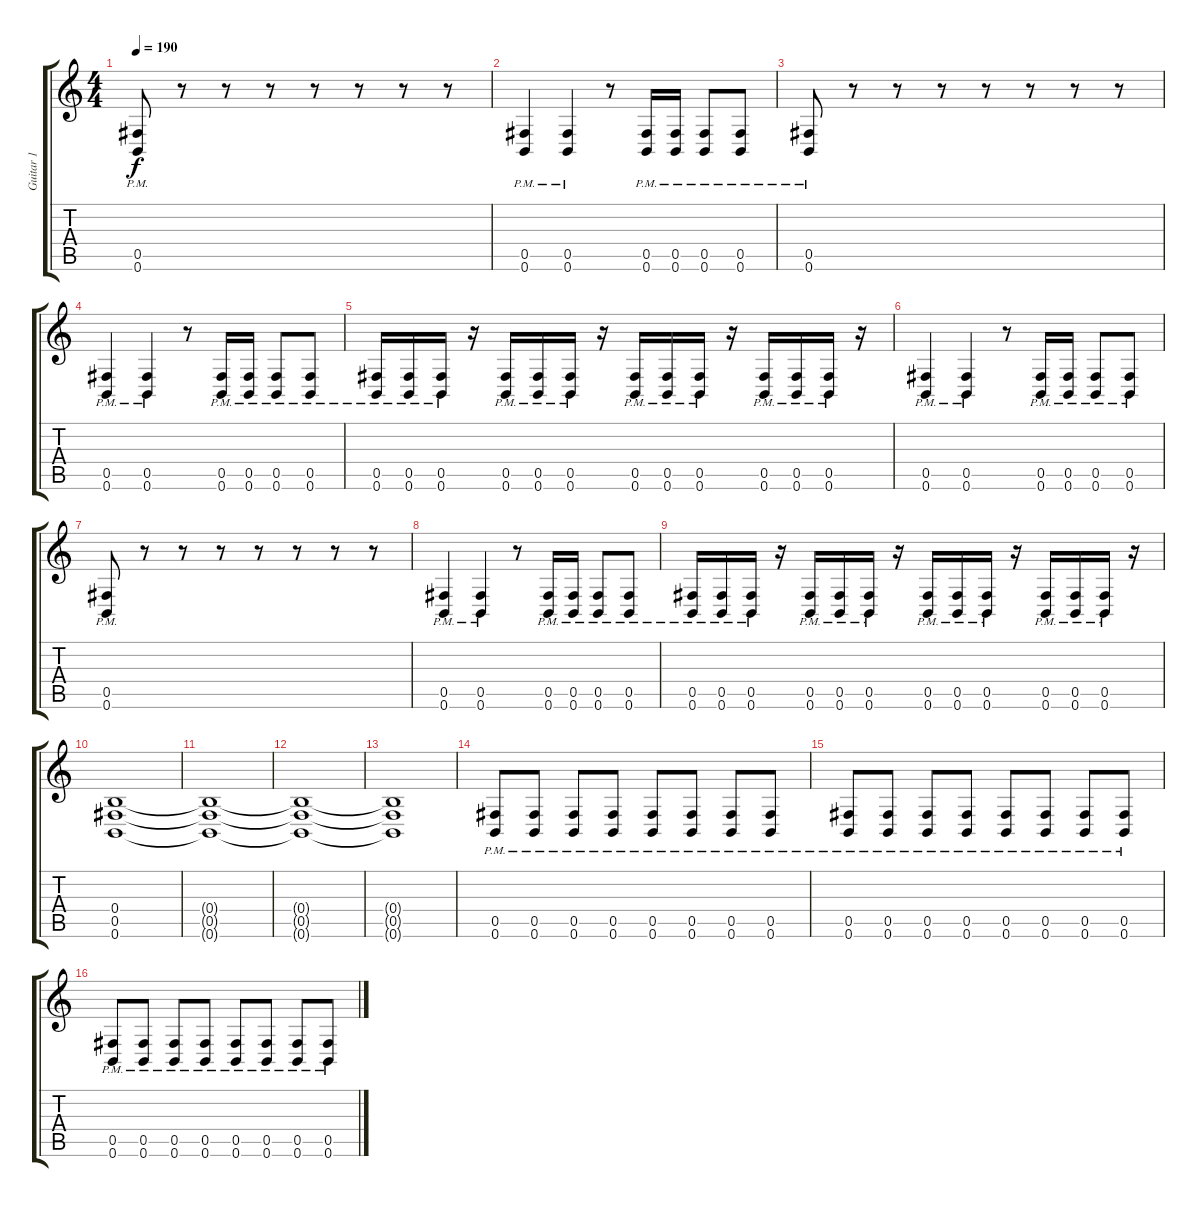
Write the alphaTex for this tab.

\track ("Guitar 1" "Guitar 1") {instrument distortionguitar}
\staff {score tabs}
\tuning (Db4 Ab3 E3 B2 Gb2 B1) {hide}
\ts (4 4)
\tempo 190
\clef g2
\ks c
(0.5{pm} 0.6{pm}).8{dy f} r.8 r.8 r.8 r.8 r.8 r.8 r.8 |
(0.5{pm} 0.6{pm}).4 (0.5{pm} 0.6{pm}).4 r.8 (0.5{pm} 0.6{pm}).16 (0.5{pm} 0.6{pm}).16 (0.5{pm} 0.6{pm}).8 (0.5{pm} 0.6{pm}).8 |
(0.5{pm} 0.6{pm}).8 r.8 r.8 r.8 r.8 r.8 r.8 r.8 |
(0.5{pm} 0.6{pm}).4 (0.5{pm} 0.6{pm}).4 r.8 (0.5{pm} 0.6{pm}).16 (0.5{pm} 0.6{pm}).16 (0.5{pm} 0.6{pm}).8 (0.5{pm} 0.6{pm}).8 |
(0.5{pm} 0.6{pm}).16 (0.5{pm} 0.6{pm}).16 (0.5{pm} 0.6{pm}).16 r.16 (0.5{pm} 0.6{pm}).16 (0.5{pm} 0.6{pm}).16 (0.5{pm} 0.6{pm}).16 r.16 (0.5{pm} 0.6{pm}).16 (0.5{pm} 0.6{pm}).16 (0.5{pm} 0.6{pm}).16 r.16 (0.5{pm} 0.6{pm}).16 (0.5{pm} 0.6{pm}).16 (0.5{pm} 0.6{pm}).16 r.16 |
(0.5{pm} 0.6{pm}).4 (0.5{pm} 0.6{pm}).4 r.8 (0.5{pm} 0.6{pm}).16 (0.5{pm} 0.6{pm}).16 (0.5{pm} 0.6{pm}).8 (0.5{pm} 0.6{pm}).8 |
(0.5{pm} 0.6{pm}).8 r.8 r.8 r.8 r.8 r.8 r.8 r.8 |
(0.5{pm} 0.6{pm}).4 (0.5{pm} 0.6{pm}).4 r.8 (0.5{pm} 0.6{pm}).16 (0.5{pm} 0.6{pm}).16 (0.5{pm} 0.6{pm}).8 (0.5{pm} 0.6{pm}).8 |
(0.5{pm} 0.6{pm}).16 (0.5{pm} 0.6{pm}).16 (0.5{pm} 0.6{pm}).16 r.16 (0.5{pm} 0.6{pm}).16 (0.5{pm} 0.6{pm}).16 (0.5{pm} 0.6{pm}).16 r.16 (0.5{pm} 0.6{pm}).16 (0.5{pm} 0.6{pm}).16 (0.5{pm} 0.6{pm}).16 r.16 (0.5{pm} 0.6{pm}).16 (0.5{pm} 0.6{pm}).16 (0.5{pm} 0.6{pm}).16 r.16 |
(0.4 0.5 0.6).1 |
(0.4{t} 0.5{t} 0.6{t}).1 |
(0.4{t} 0.5{t} 0.6{t}).1 |
(0.4{t} 0.5{t} 0.6{t}).1 |
(0.5{pm} 0.6{pm}).8 (0.5{pm} 0.6{pm}).8 (0.5{pm} 0.6{pm}).8 (0.5{pm} 0.6{pm}).8 (0.5{pm} 0.6{pm}).8 (0.5{pm} 0.6{pm}).8 (0.5{pm} 0.6{pm}).8 (0.5{pm} 0.6{pm}).8 |
(0.5{pm} 0.6{pm}).8 (0.5{pm} 0.6{pm}).8 (0.5{pm} 0.6{pm}).8 (0.5{pm} 0.6{pm}).8 (0.5{pm} 0.6{pm}).8 (0.5{pm} 0.6{pm}).8 (0.5{pm} 0.6{pm}).8 (0.5{pm} 0.6{pm}).8 |
(0.5{pm} 0.6{pm}).8 (0.5{pm} 0.6{pm}).8 (0.5{pm} 0.6{pm}).8 (0.5{pm} 0.6{pm}).8 (0.5{pm} 0.6{pm}).8 (0.5{pm} 0.6{pm}).8 (0.5{pm} 0.6{pm}).8 (0.5{pm} 0.6{pm}).8
